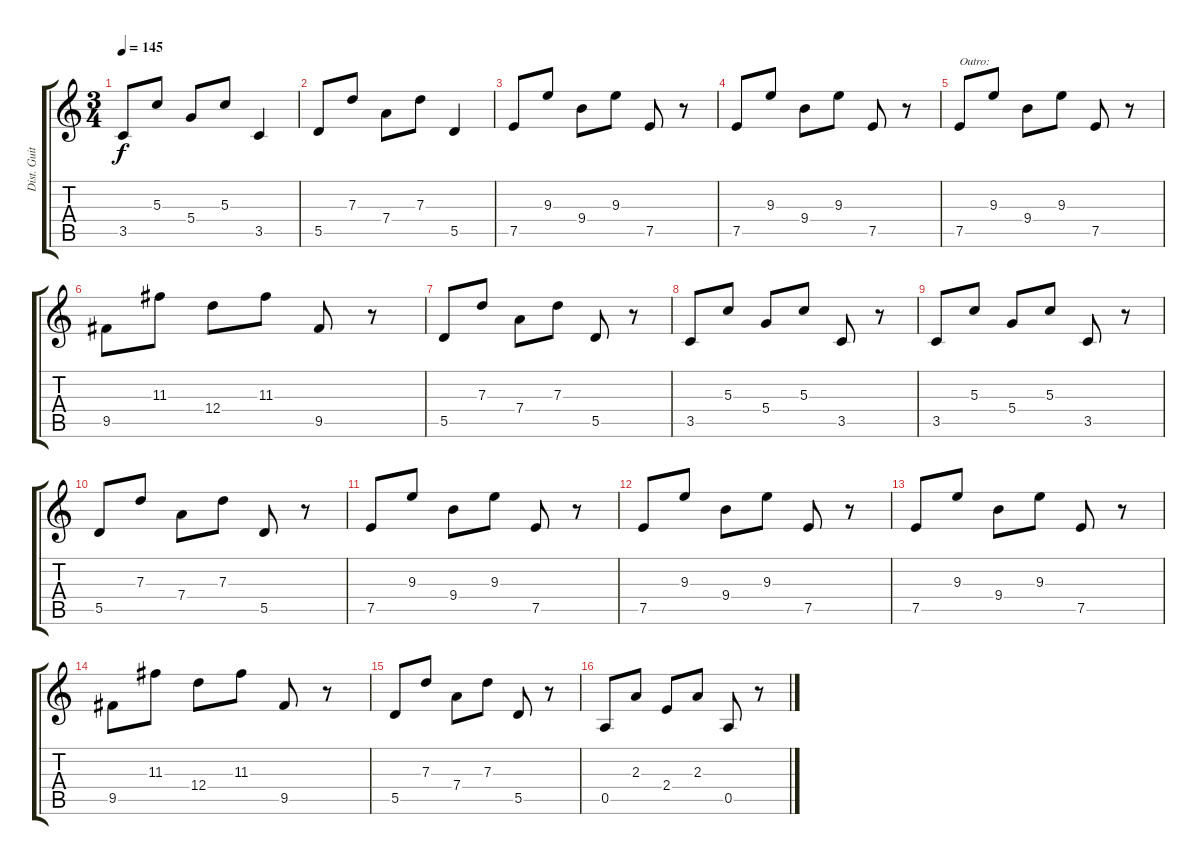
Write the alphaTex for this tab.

\track ("Dist. Guitar 2" "Dist. Guit") {instrument distortionguitar}
\staff {score tabs}
\tuning (E4 B3 G3 D3 A2 E2) {hide}
\ts (3 4)
\tempo 145
\clef g2
\ks c
3.5.8{dy f} 5.3.8 5.4.8 5.3.8 3.5.4 |
5.5.8 7.3.8 7.4.8 7.3.8 5.5.4 |
7.5.8 9.3.8 9.4.8 9.3.8 7.5.8 r.8 |
7.5.8 9.3.8 9.4.8 9.3.8 7.5.8 r.8 |
7.5.8{txt "Outro:"} 9.3.8 9.4.8 9.3.8 7.5.8 r.8 |
9.5.8 11.3.8 12.4.8 11.3.8 9.5.8 r.8 |
5.5.8 7.3.8 7.4.8 7.3.8 5.5.8 r.8 |
3.5.8 5.3.8 5.4.8 5.3.8 3.5.8 r.8 |
3.5.8 5.3.8 5.4.8 5.3.8 3.5.8 r.8 |
5.5.8 7.3.8 7.4.8 7.3.8 5.5.8 r.8 |
7.5.8 9.3.8 9.4.8 9.3.8 7.5.8 r.8 |
7.5.8 9.3.8 9.4.8 9.3.8 7.5.8 r.8 |
7.5.8 9.3.8 9.4.8 9.3.8 7.5.8 r.8 |
9.5.8 11.3.8 12.4.8 11.3.8 9.5.8 r.8 |
5.5.8 7.3.8 7.4.8 7.3.8 5.5.8 r.8 |
0.5.8 2.3.8 2.4.8 2.3.8 0.5.8 r.8
